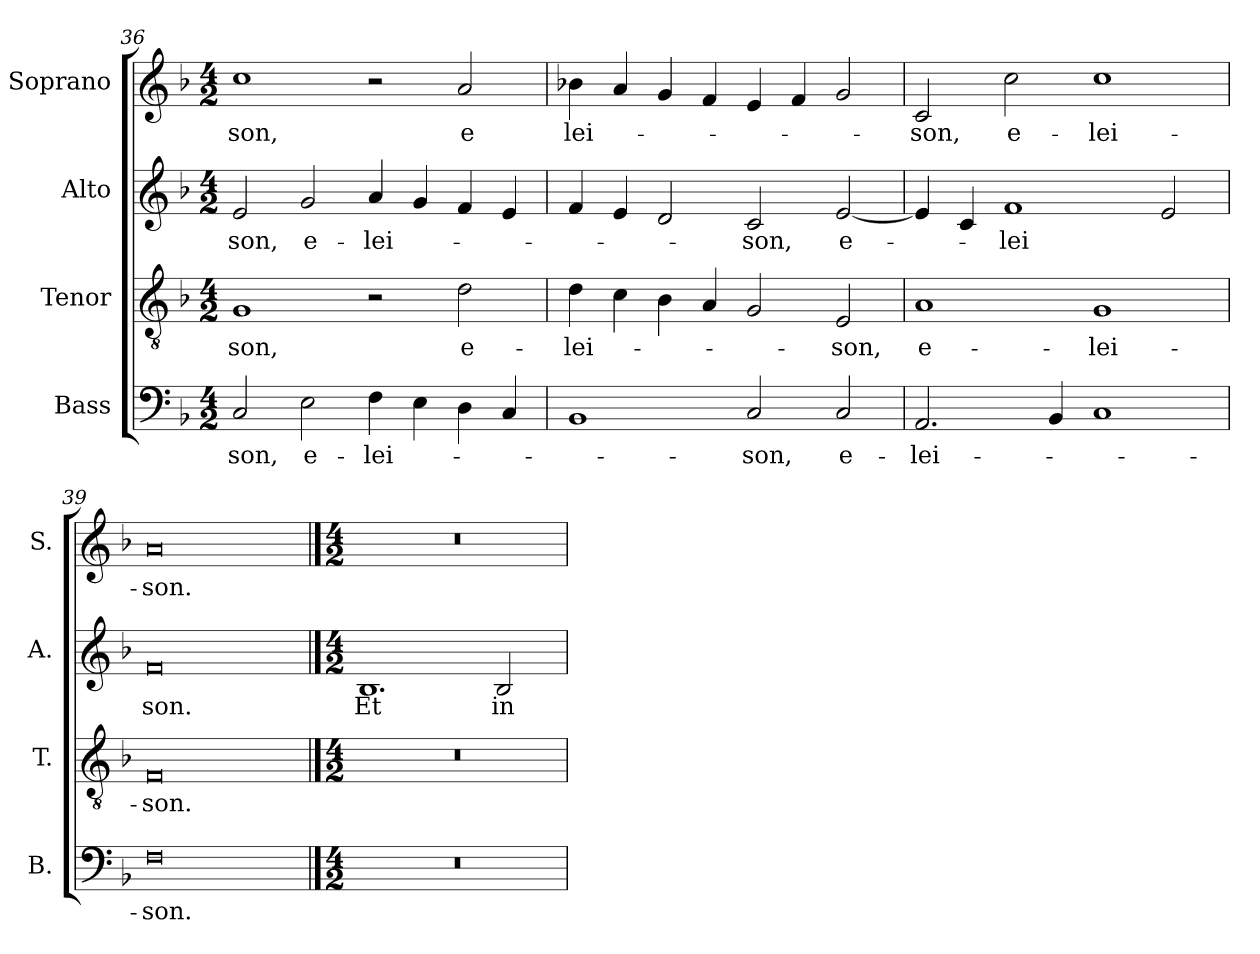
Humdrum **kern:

**kern	**text	**kern	**text	**kern	**text	**kern	**text
*part4	*part4	*part3	*part3	*part2	*part2	*part1	*part1
*staff4	*staff4	*staff3	*staff3	*staff2	*staff2	*staff1	*staff1
*I"Bass	*	*I"Tenor	*	*I"Alto	*	*I"Soprano	*
*I'B.	*	*I'T.	*	*I'A.	*	*I'S.	*
*clefF4	*	*clefGv2	*	*clefG2	*	*clefG2	*
*	*	*ITrd7c12	*	*	*	*	*
*k[b-]	*	*k[b-]	*	*k[b-]	*	*k[b-]	*
*F:	*	*F:	*	*F:	*	*F:	*
*M4/2	*	*M4/2	*	*M4/2	*	*M4/2	*
=36	=36	=36	=36	=36	=36	=36	=36
!	!LO:LY:b:color=#000000	!	!	!	!	!	!
!	!	!	!LO:LY:b:color=#000000	!	!	!	!
!	!	!	!	!	!LO:LY:b:color=#000000	!	!
!	!	!	!	!	!	!	!LO:LY:b:color=#000000
2Ci/	-son,	1GGi	-son,	2ei/	-son,	1cci	-son,
!	!LO:LY:b:color=#000000	!	!	!	!	!	!
!	!	!	!	!	!LO:LY:b:color=#000000	!	!
2Ei\	e-	.	.	2gi/	e-	.	.
!	!LO:LY:b:color=#000000	!	!	!	!	!	!
!	!	!	!	!	!LO:LY:b:color=#000000	!	!
4Fi\	-lei-	2r	.	4ai/	-lei-	2r	.
4Ei\	.	.	.	4gi/	.	.	.
!	!	!	!LO:LY:b:color=#000000	!	!	!	!
!	!	!	!	!	!	!	!LO:LY:b:color=#000000
4Di\	.	2Di\	e-	4fi/	.	2ai/	e
4Ci/	.	.	.	4ei/	.	.	.
=37	=37	=37	=37	=37	=37	=37	=37
!	!	!	!LO:LY:b:color=#000000	!	!	!	!
!	!	!	!	!	!	!	!LO:LY:b:color=#000000
1BB-i	.	4Di\	-lei-	4fi/	.	4b-Xi\	lei-
.	.	4Ci\	.	4ei/	.	4ai/	.
.	.	4BB-i\	.	2di/	.	4gi/	.
.	.	4AAi/	.	.	.	4fi/	.
!	!LO:LY:b:color=#000000	!	!	!	!	!	!
!	!	!	!	!	!LO:LY:b:color=#000000	!	!
2Ci/	-son,	2GGi/	.	2ci/	-son,	4ei/	.
.	.	.	.	.	.	4fi/	.
!	!LO:LY:b:color=#000000	!	!	!	!	!	!
!	!	!	!LO:LY:b:color=#000000	!	!	!	!
!	!	!	!	!	!LO:LY:b:color=#000000	!	!
2Ci/	e-	2EEi/	-son,	[2ei/	e-	2gi/	.
=38	=38	=38	=38	=38	=38	=38	=38
!	!LO:LY:b:color=#000000	!	!	!	!	!	!
!	!	!	!LO:LY:b:color=#000000	!	!	!	!
!	!	!	!	!	!	!	!LO:LY:b:color=#000000
2.AAi/	-lei-	1AAi	e-	4ei/]	.	2ci/	-son,
.	.	.	.	4ci/	.	.	.
!	!	!	!	!	!LO:LY:b:color=#000000	!	!
!	!	!	!	!	!	!	!LO:LY:b:color=#000000
.	.	.	.	1fi	-lei	2cci\	e-
4BB-i/	.	.	.	.	.	.	.
!	!	!	!LO:LY:b:color=#000000	!	!	!	!
!	!	!	!	!	!	!	!LO:LY:b:color=#000000
1Ci	.	1GGi	-lei-	.	.	1cci	-lei-
.	.	.	.	2ei/	.	.	.
=39	=39	=39	=39	=39	=39	=39	=39
!	!LO:LY:b:color=#000000	!	!	!	!	!	!
!	!	!	!LO:LY:b:color=#000000	!	!	!	!
!	!	!	!	!	!LO:LY:b:color=#000000	!	!
!	!	!	!	!	!	!	!LO:LY:b:color=#000000
0Fi	-son.	0FFi	-son.	0fi	son.	0ai	-son.
!!LO:PB:g=z
==40	==40	==40	==40	==40	==40	==40	==40
*M4/2	*	*M4/2	*	*M4/2	*	*M4/2	*
!LO:N:vis=1	!	!LO:N:vis=1	!	!	!	!	!
!	!	!	!	!	!LO:LY:b:color=#000000	!LO:N:vis=1	!
0r	.	0r	.	1.B-i	Et	0r	.
!	!	!	!	!	!LO:LY:b:color=#000000	!	!
.	.	.	.	2B-i/	in	.	.
=	=	=	=	=	=	=	=
*-	*-	*-	*-	*-	*-	*-	*-
